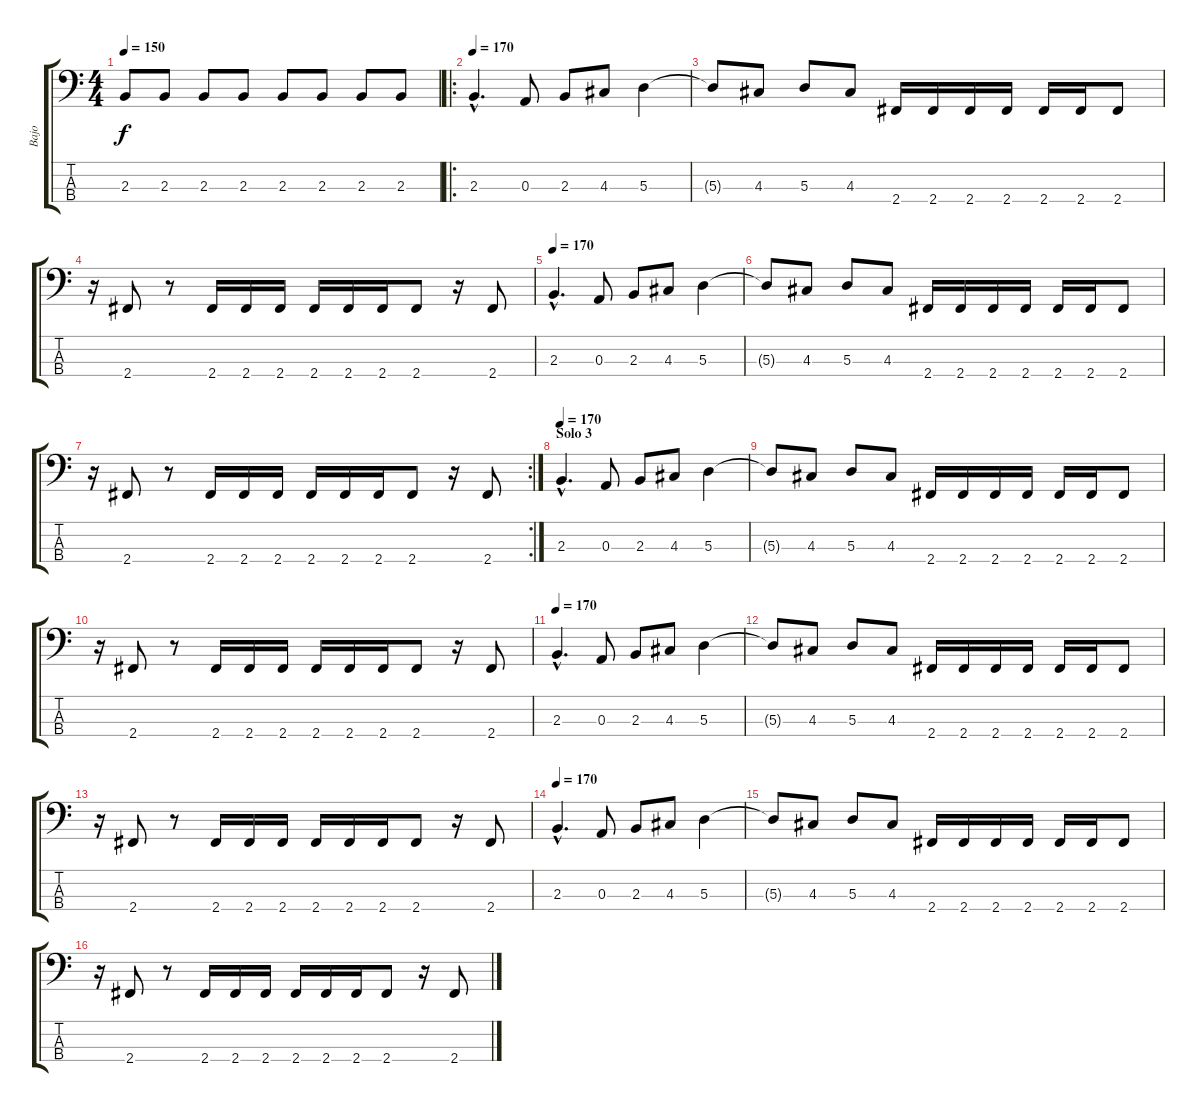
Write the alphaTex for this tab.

\track ("Bajo" "Bajo") {instrument electricbassfinger}
\staff {score tabs}
\tuning (G2 D2 A1 E1) {hide}
\ts (4 4)
\tempo 150
\clef f4
\ks c
2.3.8{dy f} 2.3.8 2.3.8 2.3.8 2.3.8 2.3.8 2.3.8 2.3.8 |
\ro
\tempo 170
2.3{hac}.4{d} 0.3.8 2.3.8 4.3.8 5.3.4 |
5.3{t}.8 4.3.8 5.3.8 4.3.8 2.4.16 2.4.16 2.4.16 2.4.16 2.4.16 2.4.16 2.4.8 |
r.16 2.4.8 r.8 2.4.16 2.4.16 2.4.16 2.4.16 2.4.16 2.4.16 2.4.8 r.16 2.4.8 |
\tempo 170
2.3{hac}.4{d} 0.3.8 2.3.8 4.3.8 5.3.4 |
5.3{t}.8 4.3.8 5.3.8 4.3.8 2.4.16 2.4.16 2.4.16 2.4.16 2.4.16 2.4.16 2.4.8 |
\rc 2
r.16 2.4.8 r.8 2.4.16 2.4.16 2.4.16 2.4.16 2.4.16 2.4.16 2.4.8 r.16 2.4.8 |
\section ("" "Solo 3")
\tempo 170
2.3{hac}.4{d} 0.3.8 2.3.8 4.3.8 5.3.4 |
5.3{t}.8 4.3.8 5.3.8 4.3.8 2.4.16 2.4.16 2.4.16 2.4.16 2.4.16 2.4.16 2.4.8 |
r.16 2.4.8 r.8 2.4.16 2.4.16 2.4.16 2.4.16 2.4.16 2.4.16 2.4.8 r.16 2.4.8 |
\tempo 170
2.3{hac}.4{d} 0.3.8 2.3.8 4.3.8 5.3.4 |
5.3{t}.8 4.3.8 5.3.8 4.3.8 2.4.16 2.4.16 2.4.16 2.4.16 2.4.16 2.4.16 2.4.8 |
r.16 2.4.8 r.8 2.4.16 2.4.16 2.4.16 2.4.16 2.4.16 2.4.16 2.4.8 r.16 2.4.8 |
\tempo 170
2.3{hac}.4{d} 0.3.8 2.3.8 4.3.8 5.3.4 |
5.3{t}.8 4.3.8 5.3.8 4.3.8 2.4.16 2.4.16 2.4.16 2.4.16 2.4.16 2.4.16 2.4.8 |
r.16 2.4.8 r.8 2.4.16 2.4.16 2.4.16 2.4.16 2.4.16 2.4.16 2.4.8 r.16 2.4.8
